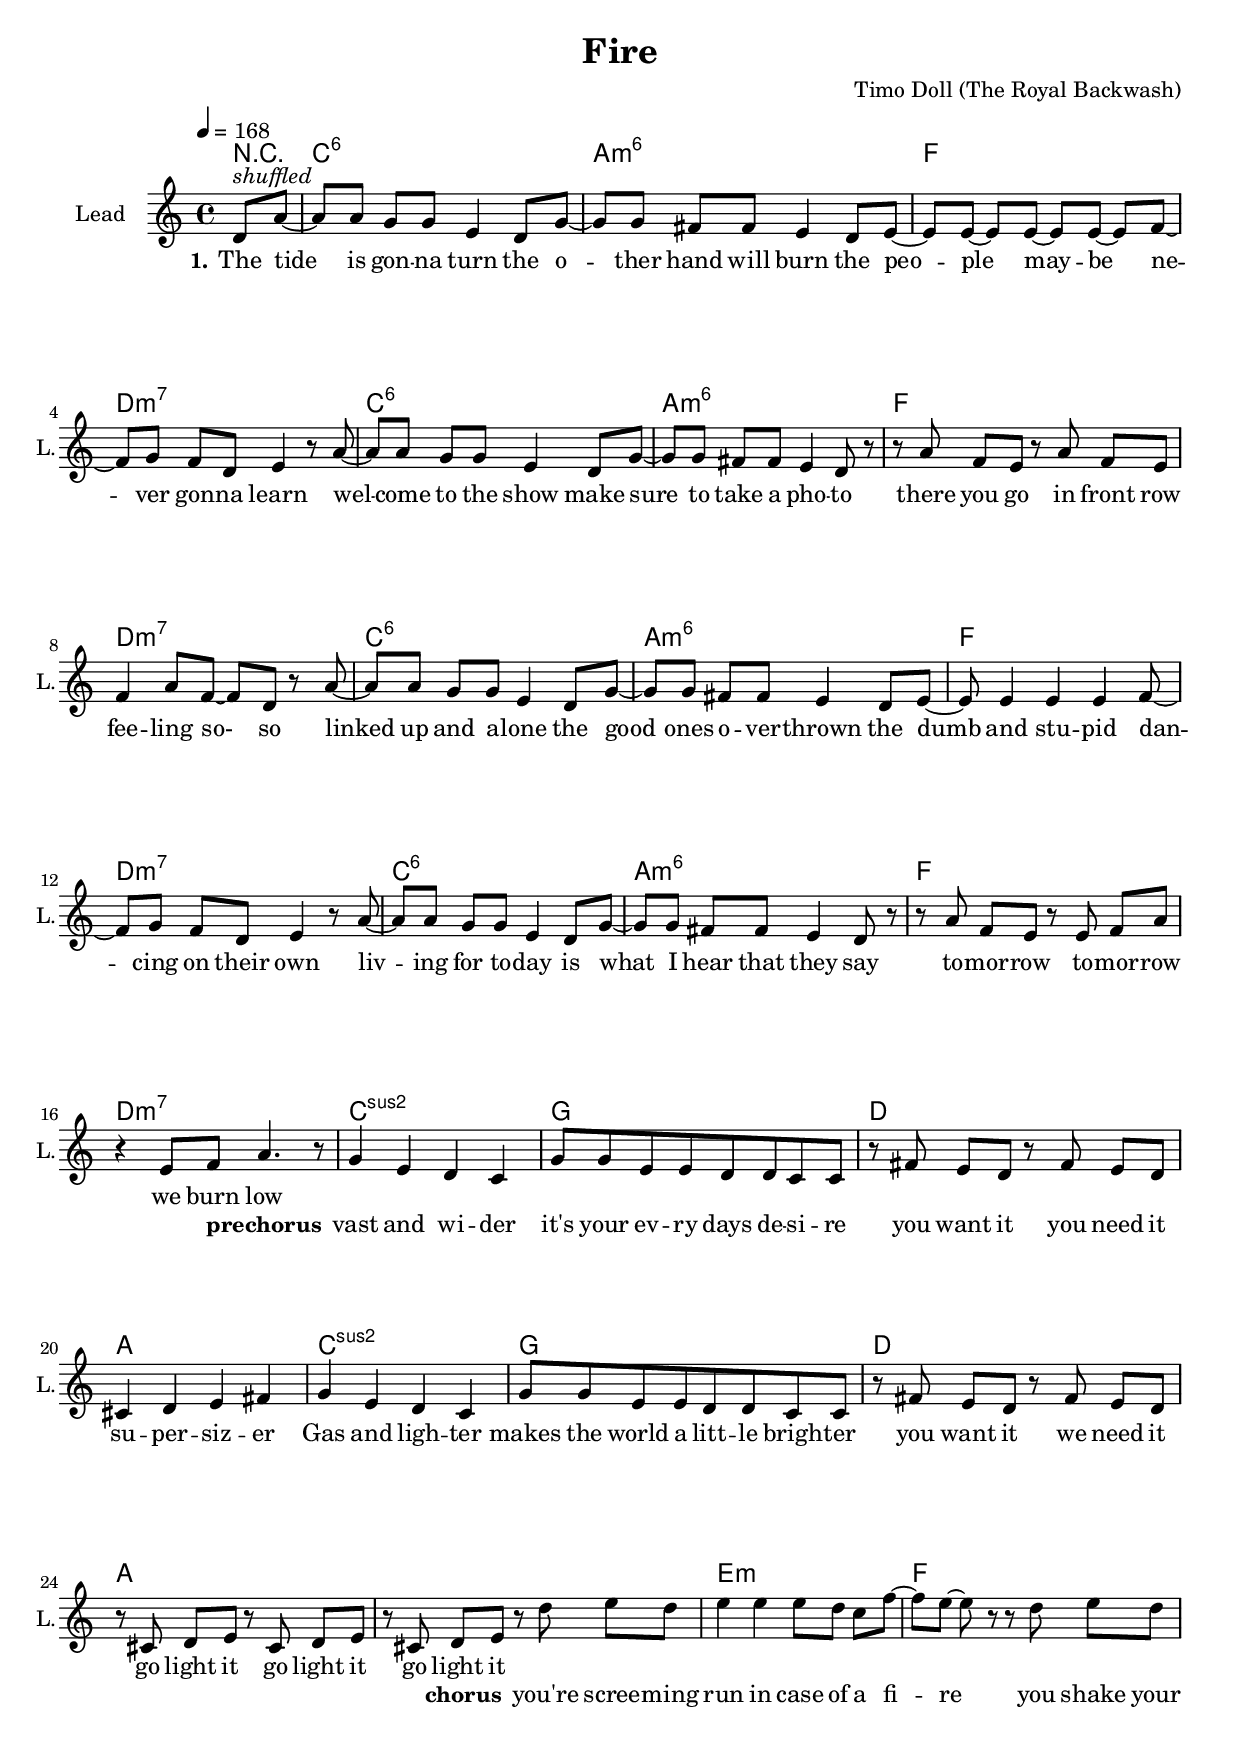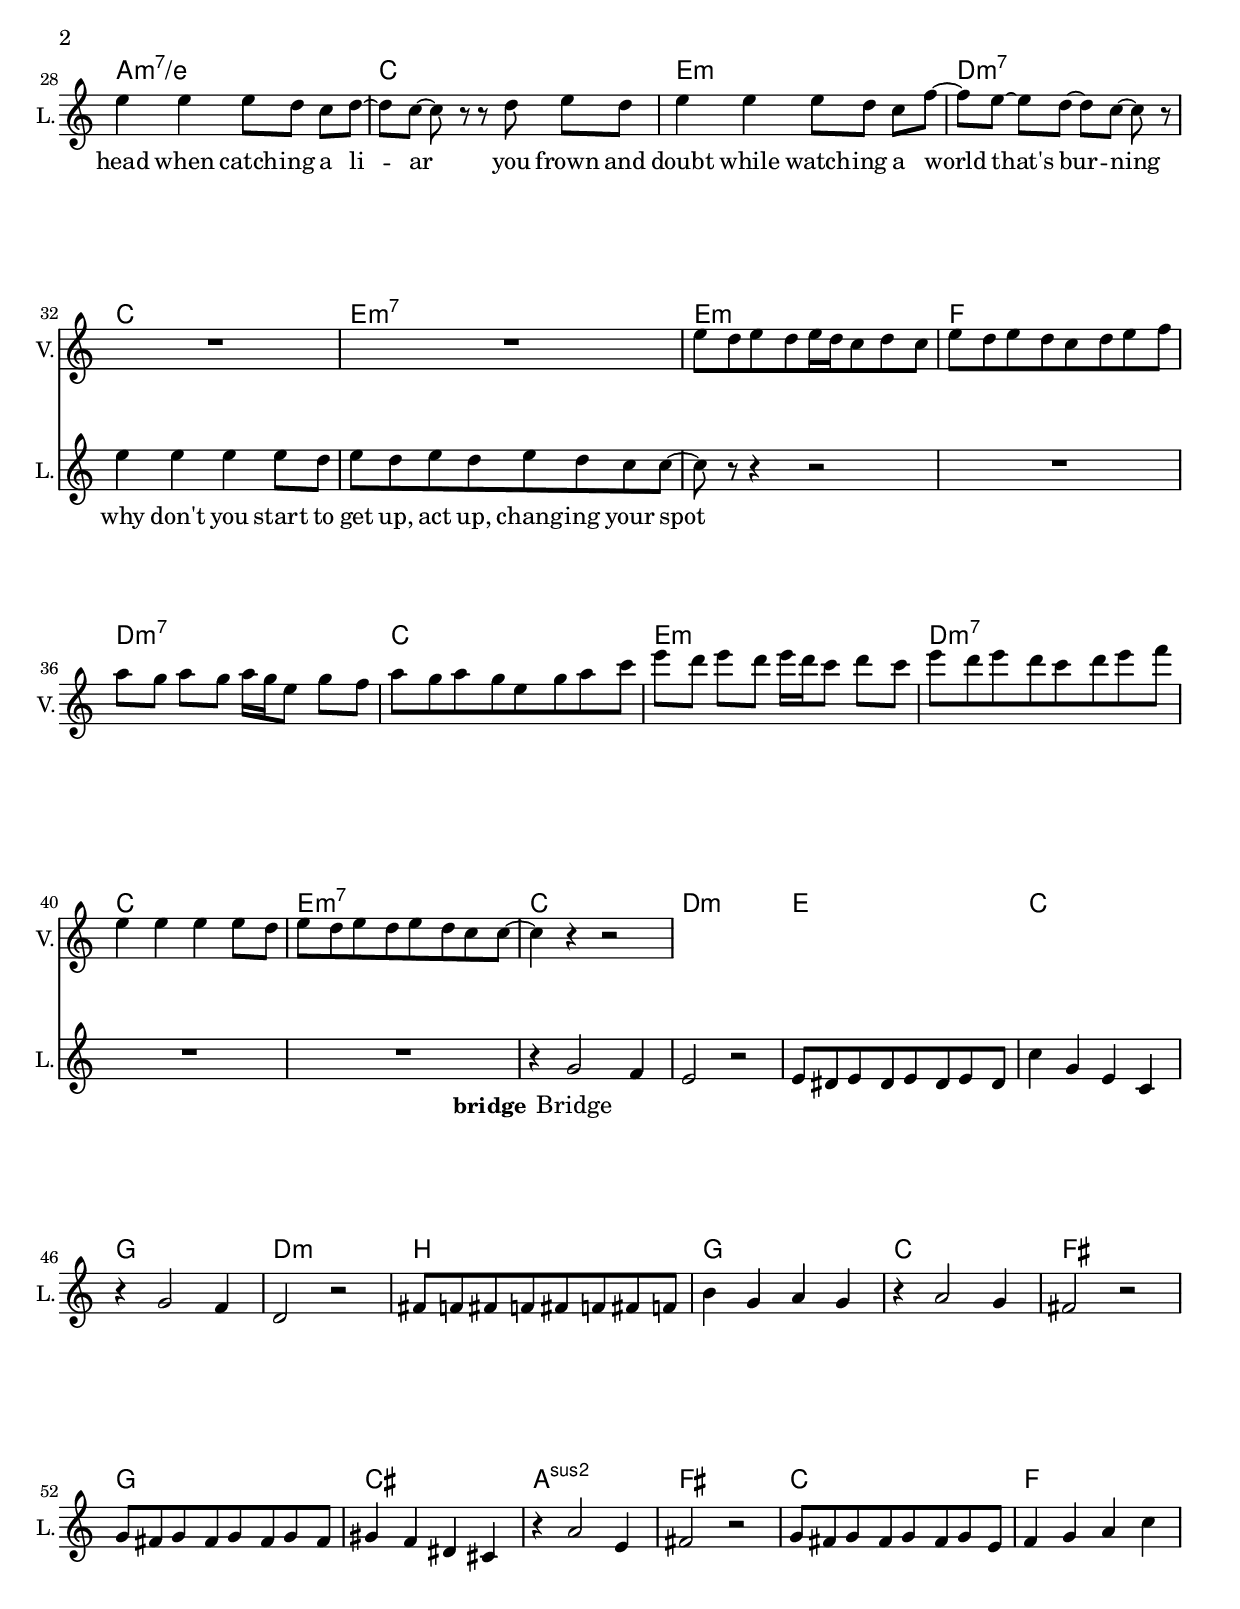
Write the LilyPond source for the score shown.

\version "2.16.2"

\include "swing.ly"

\header {
  title = "Fire"
  composer = "Timo Doll (The Royal Backwash)"

}

global = {
  \key c \major
  \time 4/4
  \tempo 4 = 168
}

harmonies = \chordmode {
  
  \germanChords
  r4
  \repeat unfold 4 {
    c1:6 a:m6 f d:m7
  }
  \repeat unfold 2 {
    c:sus2 g d a 
  }
  a
  
  e:m f a:m7/e c
  e:m d:m7 c e:m7
  e:m f d:m7 c
  e:m d:m7 c e:m7
  
  
  c d:m e c 
  g d:m b g
  c fis g cis
  a:sus2 fis c f
  

}

trumpetoneVerseMusic = \relative c'' {

}

trumpetonePreChorusMusic = \relative c'' {
}

trumpetoneChorusMusic = \relative c'' {
}

trumpetoneBridgeMusic = \relative c'' {
}

trumpettwoVerseMusic = \relative c'' {
}

trumpettwoPreChrousMusic = \relative c'' {

}

trumpettwoChorusMusic = \relative c'' {

}

leadMusicverse = \relative c''{
\partial 4 d,8^\markup { \italic shuffled } a'~
a a g g e4 d8 g~
g g fis fis e4 d8 e~
e e8~e e~e e~e f8~
f g f d e4 r8 a~
a a g g e4 d8 g~
g g fis fis e4 d8 r
r a' f e r a f e
f4 a8 f8~f d8 r a'~
a a g g e4 d8 g~
g g fis fis e4 d8 e~
e e4 e e f8~
f g f d e4 r8 a~
a a g g e4 d8 g~
g g fis fis e4 d8 r
r a' f e r e f a
r4 e8 f a4. r8

}

leadMusicprechorus = \relative c'{

g'4 e d c 
g'8[ g e e d d c c]
r fis e d r fis e d 
cis4 d e fis
g4 e d c 
g'8[ g e e d d c c]
r fis e d r fis e d 
r cis d e r cis d e
r cis d e 

}

leadMusicchorus = \relative c''{
  \partial 2 r d e d
  e4 e e8 d c f~
  f e8~e r r d8 e d 
  e4 e e8 d c d~
  d c~c r r d8 e d 
  e4 e e8 d c f~
  f e8~e d~d c~c r8
  e4 e e e8 d
  e[ d e d e d c c]~
  c8 r8 r4 r2
  R1*7
  
}

leadMusicBridge = \relative c''{
  r4 g2 f4
  e2 r2
  e8[ dis e dis e dis e dis]
  c'4 g e c
  r4 g'2 f4
  d2 r
  fis8[ f fis f fis f fis f]
  b4 g a g
  r4 a2 g4
  fis2 r
  g8[ fis g fis g fis g fis]
  gis4 f dis cis
  r4 a'2 e4
  fis2 r 
  g8[ fis g fis g fis g e] 
  f4 g a c

}

leadWordsOne = \lyricmode { 
\set stanza = "1." 
  The tide is gon -- na turn
  the o -- ther hand will burn
  the peo -- ple may -- be ne -- ver gon -- na learn
  wel -- come to the show
  make sure to take a pho -- to
  there you go 
  in front row
  fee -- ling so- so
  
  linked up and a -- lone
  the good ones o -- ver -- thrown
  the dumb and stu -- pid dan -- cing on their own
  liv -- ing for to -- day
  is what I hear that they say 
  to -- mor -- row
  to -- mor -- row
  we burn low
  
}

leadWordsPrechorus = \lyricmode {
\set stanza = "prechorus"
vast and wi -- der
it's your ev -- ry days de -- si -- re
you want it
you need it
su -- per -- siz -- er
Gas and ligh -- ter
makes the world a litt -- le brigh -- ter
you want it
we need it
go light it
go light it
go light it
}

leadWordsChorus = \lyricmode {
\set stanza = "chorus"
you're scree -- ming run in case of a fi -- re
you shake your head when catch -- ing a li -- ar
you frown and doubt while watch -- ing a world that's bur -- ning
why don't you start to get up, act up, chang -- ing your spot
}

leadWordsBridge = \lyricmode {
\set stanza = "bridge"
  Bridge

}

leadWordsTwo = \lyricmode { 
\set stanza = "2." 
}

leadWordsThree = \lyricmode {
\set stanza = "3." 

}

leadWordsFour = \lyricmode {
\set stanza = "4." 

}
backingOneVerseMusic = \relative c'' {

}

backingOneChorusMusic = \relative c'' {
}

backingOneChorusWords = \lyricmode {
 

}

backingTwoVerseMusic = \relative c' {
 
}

backingTwoChorusMusic = \relative c'' {
}

backingTwoChorusWords = \lyricmode {
}

derbassVerse = \relative c {
  \clef bass
}

violinMusic = \relative c'' { 
  r4
  R1*33
  
  e8[ d e d e16 d c8 d c]
  e[ d e d c d e f]
  a g a g a16 g e8 g f
  a[ g a g e g a c]
  e8 d e d e16 d c8 d c
  e[ d e d c d e f]
  e,4 e e e8 d 
  e[ d e d e d c c]~
  c4 r4 r2


}

\score {
  \tripletFeel 8 {
  <<
    \new ChordNames {
      \set chordChanges = ##t
      \transpose c c { \global \harmonies }
    }

    \new StaffGroup <<
    
      \new Staff = "Violin" {
        \set Staff.instrumentName = #"Violin"
        \set Staff.shortInstrumentName = #"V."
        \set Staff.midiInstrument = #"violin"
         \transpose c c { \violinMusic }
      }
%       \new Staff = "Guitar" {
%         \set Staff.instrumentName = #"Guitar"
%         \set Staff.shortInstrumentName = #"G."
%         \set Staff.midiInstrument = #"overdriven guitar"
%         \transpose c c { \global \leadGuitarMusic }
%       }
        \new Staff = "Trumpets" <<
        \set Staff.instrumentName = #"Trumpets"
	\set Staff.shortInstrumentName = #"T."
        \set Staff.midiInstrument = #"trumpet"
        %\new Voice = "Trumpet1Verse" { \voiceOne << \transpose c c { \global \trumpetoneVerseMusic } >> }
        %\new Voice = "Trumpet1PreChorus" { \voiceOne << \transpose c c { \trumpetonePreChorusMusic } >> }
        %\new Voice = "Trumpet1Chorus" { \voiceOne << \transpose c c { \trumpetoneChorusMusic } >> }
        %\new Voice = "Trumpet1Bridge" { \voiceOne << \transpose c c { \trumpetoneBridgeMusic } >> }
	%\new Voice = "Trumpet2Verse" { \voiceTwo << \transpose c c { \global \trumpettwoVerseMusic } >> }      
	%\new Voice = "Trumpet2PreChorus" { \voiceTwo << \transpose c c {  \trumpettwoPreChrousMusic } >> }      
	%\new Voice = "Trumpet2Chorus" { \voiceTwo << \transpose c c { \trumpettwoChorusMusic } >> }      
        \new Voice = "Trumpet1" { \voiceOne << \transpose c c { \global \trumpetoneVerseMusic \trumpetonePreChorusMusic \trumpetoneChorusMusic \trumpetoneBridgeMusic} >> }
	\new Voice = "Trumpet2" { \voiceTwo << \transpose c c { \global \trumpettwoVerseMusic \trumpettwoPreChrousMusic \trumpettwoChorusMusic} >> }      
      >>
    >>  
    \new StaffGroup <<
      \new Staff = "lead" {
	\set Staff.instrumentName = #"Lead"
	\set Staff.shortInstrumentName = #"L."
        \set Staff.midiInstrument = #"voice oohs"
        \new Voice = "leadverse" { << \transpose c c { \global \leadMusicverse } >> }
        \new Voice = "leadprechorus" { << \transpose c c { \leadMusicprechorus } >> }
        \new Voice = "leadchorus" { << \transpose c c { \leadMusicchorus } >> }
        \new Voice = "leadbridge" { << \transpose c c { \leadMusicBridge } >> }
      }
      \new Lyrics \with { alignBelowContext = #"lead" }
      \lyricsto "leadbridge" \leadWordsBridge
      \new Lyrics \with { alignBelowContext = #"lead" }
      \lyricsto "leadchorus" \leadWordsChorus
      \new Lyrics \with { alignBelowContext = #"lead" }
      \lyricsto "leadprechorus" \leadWordsPrechorus
      \new Lyrics \with { alignBelowContext = #"lead" }
      \lyricsto "leadverse" \leadWordsFour
      \new Lyrics \with { alignBelowContext = #"lead" }
      \lyricsto "leadverse" \leadWordsThree
      \new Lyrics \with { alignBelowContext = #"lead" }
      \lyricsto "leadverse" \leadWordsTwo
      \new Lyrics \with { alignBelowContext = #"lead" }
      \lyricsto "leadverse" \leadWordsOne
      
     
      % we could remove the line about this with the line below, since
      % we want the alto lyrics to be below the alto Voice anyway.
      % \new Lyrics \lyricsto "altos" \altoWords

      \new Staff = "backing" <<
	%  \clef backingTwo
	\set Staff.instrumentName = #"Backing"
	\set Staff.shortInstrumentName = #"B."
        \set Staff.midiInstrument = #"voice oohs"
	\new Voice = "backingOnes" { \voiceOne << \transpose c c { \global \backingOneVerseMusic \backingOneChorusMusic } >> }
	\new Voice = "backingTwoes" { \voiceTwo << \transpose c c { \global \backingTwoVerseMusic \backingTwoChorusMusic } >> }

      >>
      \new Lyrics \with { alignAboveContext = #"backing" }
      \lyricsto "backingOnes" \backingOneChorusWords
      \new Lyrics \with { alignBelowContext = #"backing" }
      \lyricsto "backingTwoes" \backingTwoChorusWords
      
      \new Staff = "Staff_bass" {
        \set Staff.instrumentName = #"Bass"
        %\set Staff.midiInstrument = #"electric bass (pick)"
        \set Staff.midiInstrument = #"distorted guitar"
        \transpose c c { \global \derbassVerse }
      }      % again, we could replace the line above this with the line below.
      % \new Lyrics \lyricsto "backingTwoes" \backingTwoWords
    >>
  >>
  }
  \midi {}
  \layout {
    \context {
      \Staff \RemoveEmptyStaves
      \override VerticalAxisGroup #'remove-first = ##t
    }
  }
}

#(set-global-staff-size 19)

\paper {
  page-count = #2
  
}
